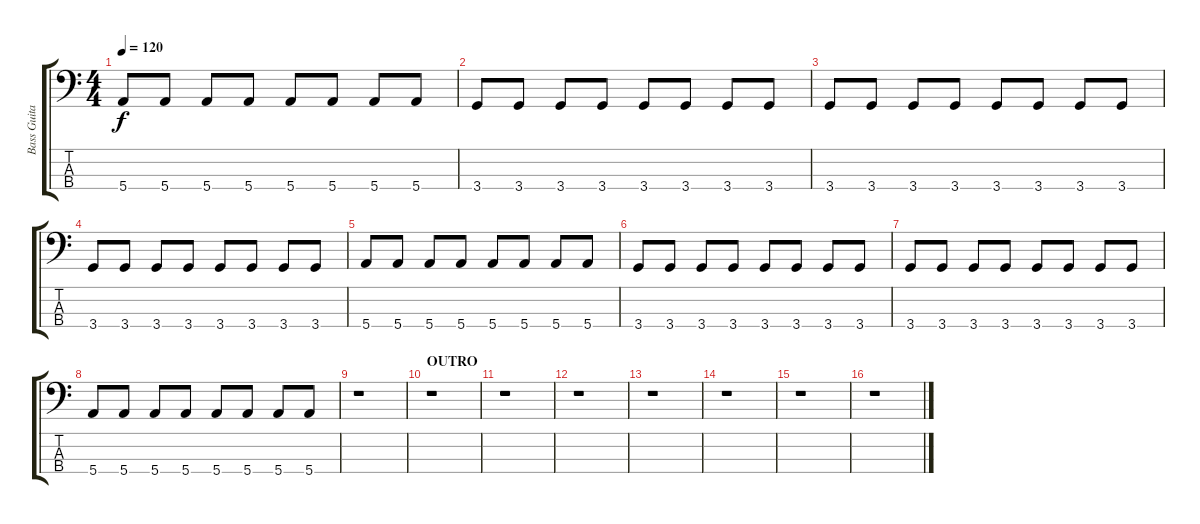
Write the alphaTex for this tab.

\track ("Bass Guitar" "Bass Guita") {instrument electricbassfinger}
\staff {score tabs}
\tuning (G2 D2 A1 E1) {hide}
\ts (4 4)
\tempo 120
\clef f4
\ks c
5.4.8{dy f} 5.4.8 5.4.8 5.4.8 5.4.8 5.4.8 5.4.8 5.4.8 |
3.4.8 3.4.8 3.4.8 3.4.8 3.4.8 3.4.8 3.4.8 3.4.8 |
3.4.8 3.4.8 3.4.8 3.4.8 3.4.8 3.4.8 3.4.8 3.4.8 |
3.4.8 3.4.8 3.4.8 3.4.8 3.4.8 3.4.8 3.4.8 3.4.8 |
5.4.8 5.4.8 5.4.8 5.4.8 5.4.8 5.4.8 5.4.8 5.4.8 |
3.4.8 3.4.8 3.4.8 3.4.8 3.4.8 3.4.8 3.4.8 3.4.8 |
3.4.8 3.4.8 3.4.8 3.4.8 3.4.8 3.4.8 3.4.8 3.4.8 |
5.4.8 5.4.8 5.4.8 5.4.8 5.4.8 5.4.8 5.4.8 5.4.8 |
r.1 |
\section ("" "OUTRO")
r.1 |
r.1 |
r.1 |
r.1 |
r.1 |
r.1 |
r.1
